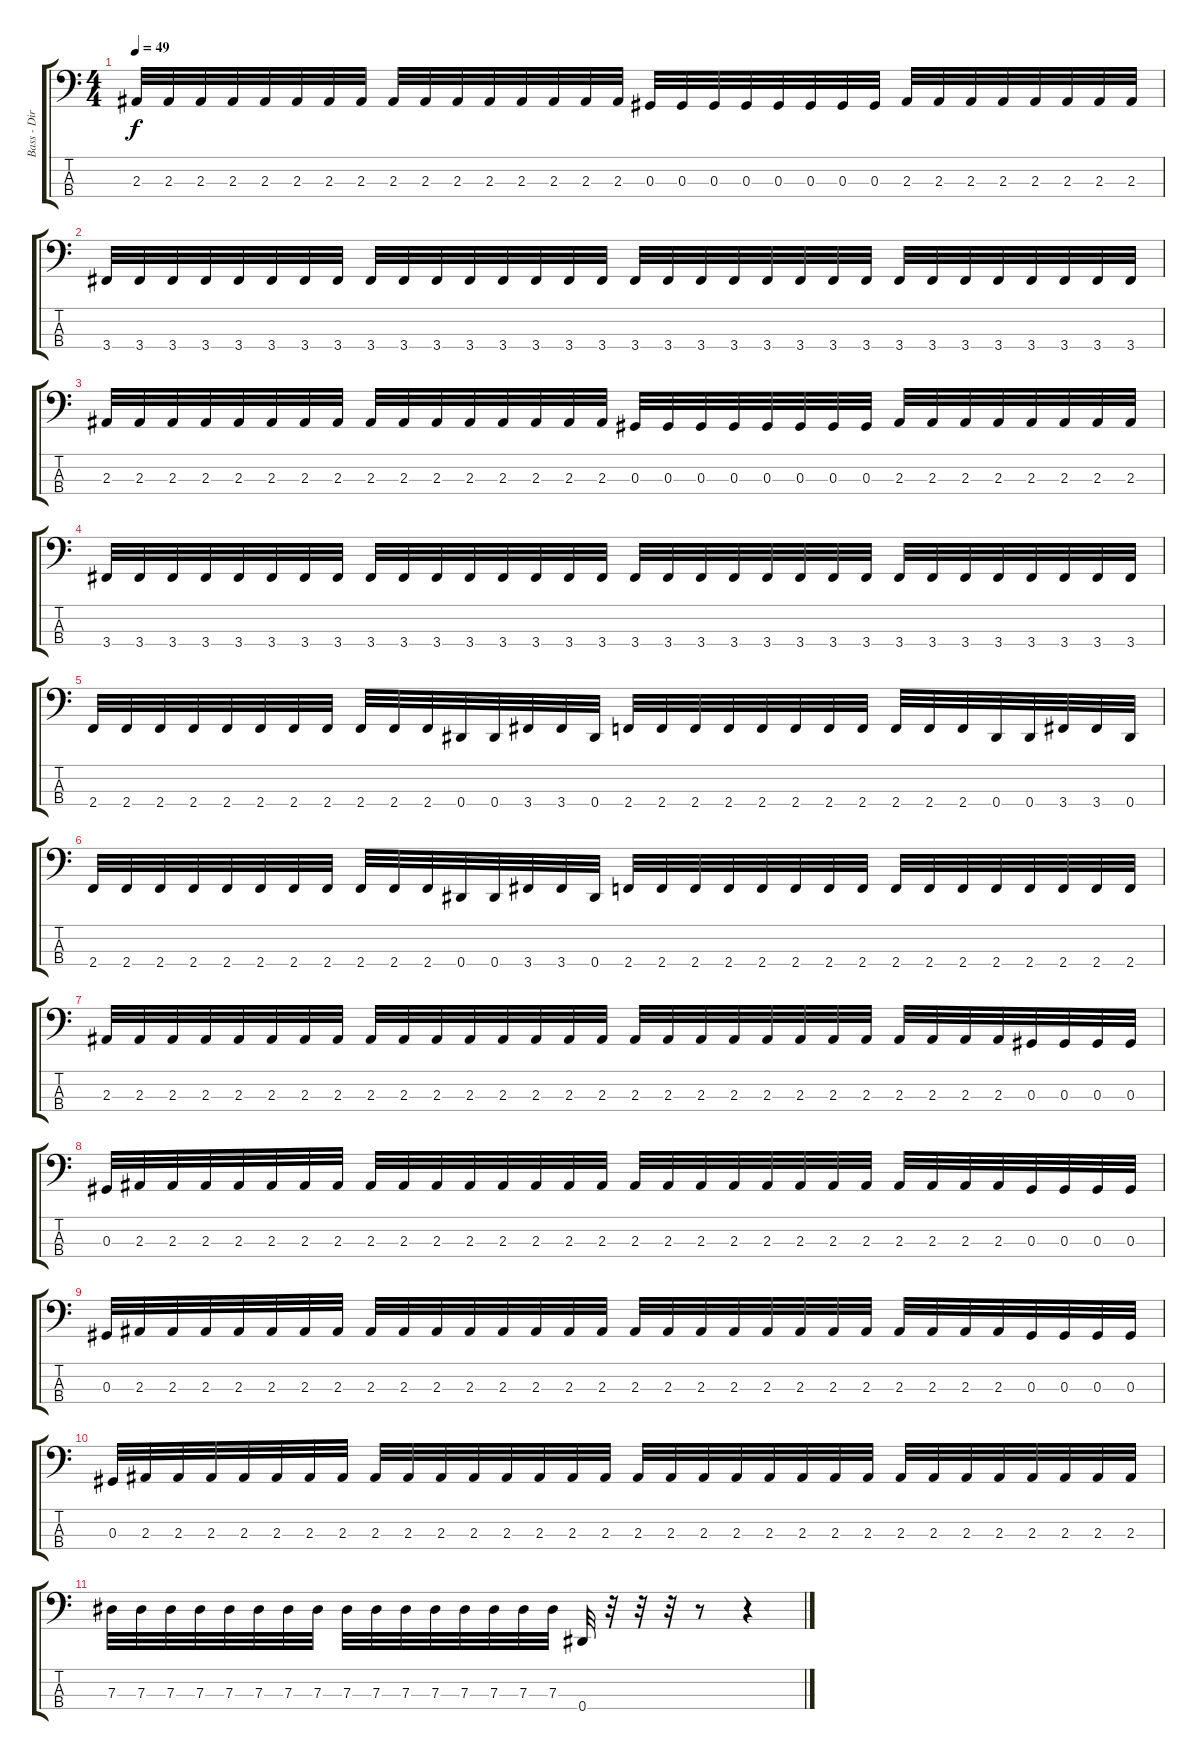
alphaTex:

\track ("Bass - Dirk Schlächter" "Bass - Dir") {instrument acousticguitarsteel}
\staff {score tabs}
\tuning (Gb2 Db2 Ab1 Eb1) {hide}
\ts (4 4)
\tempo 49
\clef f4
\ks c
2.3.32{dy f} 2.3.32 2.3.32 2.3.32 2.3.32 2.3.32 2.3.32 2.3.32 2.3.32 2.3.32 2.3.32 2.3.32 2.3.32 2.3.32 2.3.32 2.3.32 0.3.32 0.3.32 0.3.32 0.3.32 0.3.32 0.3.32 0.3.32 0.3.32 2.3.32 2.3.32 2.3.32 2.3.32 2.3.32 2.3.32 2.3.32 2.3.32 |
3.4.32 3.4.32 3.4.32 3.4.32 3.4.32 3.4.32 3.4.32 3.4.32 3.4.32 3.4.32 3.4.32 3.4.32 3.4.32 3.4.32 3.4.32 3.4.32 3.4.32 3.4.32 3.4.32 3.4.32 3.4.32 3.4.32 3.4.32 3.4.32 3.4.32 3.4.32 3.4.32 3.4.32 3.4.32 3.4.32 3.4.32 3.4.32 |
2.3.32 2.3.32 2.3.32 2.3.32 2.3.32 2.3.32 2.3.32 2.3.32 2.3.32 2.3.32 2.3.32 2.3.32 2.3.32 2.3.32 2.3.32 2.3.32 0.3.32 0.3.32 0.3.32 0.3.32 0.3.32 0.3.32 0.3.32 0.3.32 2.3.32 2.3.32 2.3.32 2.3.32 2.3.32 2.3.32 2.3.32 2.3.32 |
3.4.32 3.4.32 3.4.32 3.4.32 3.4.32 3.4.32 3.4.32 3.4.32 3.4.32 3.4.32 3.4.32 3.4.32 3.4.32 3.4.32 3.4.32 3.4.32 3.4.32 3.4.32 3.4.32 3.4.32 3.4.32 3.4.32 3.4.32 3.4.32 3.4.32 3.4.32 3.4.32 3.4.32 3.4.32 3.4.32 3.4.32 3.4.32 |
2.4.32 2.4.32 2.4.32 2.4.32 2.4.32 2.4.32 2.4.32 2.4.32 2.4.32 2.4.32 2.4.32 0.4.32 0.4.32 3.4.32 3.4.32 0.4.32 2.4.32 2.4.32 2.4.32 2.4.32 2.4.32 2.4.32 2.4.32 2.4.32 2.4.32 2.4.32 2.4.32 0.4.32 0.4.32 3.4.32 3.4.32 0.4.32 |
2.4.32 2.4.32 2.4.32 2.4.32 2.4.32 2.4.32 2.4.32 2.4.32 2.4.32 2.4.32 2.4.32 0.4.32 0.4.32 3.4.32 3.4.32 0.4.32 2.4.32 2.4.32 2.4.32 2.4.32 2.4.32 2.4.32 2.4.32 2.4.32 2.4.32 2.4.32 2.4.32 2.4.32 2.4.32 2.4.32 2.4.32 2.4.32 |
2.3.32 2.3.32 2.3.32 2.3.32 2.3.32 2.3.32 2.3.32 2.3.32 2.3.32 2.3.32 2.3.32 2.3.32 2.3.32 2.3.32 2.3.32 2.3.32 2.3.32 2.3.32 2.3.32 2.3.32 2.3.32 2.3.32 2.3.32 2.3.32 2.3.32 2.3.32 2.3.32 2.3.32 0.3.32 0.3.32 0.3.32 0.3.32 |
0.3.32 2.3.32 2.3.32 2.3.32 2.3.32 2.3.32 2.3.32 2.3.32 2.3.32 2.3.32 2.3.32 2.3.32 2.3.32 2.3.32 2.3.32 2.3.32 2.3.32 2.3.32 2.3.32 2.3.32 2.3.32 2.3.32 2.3.32 2.3.32 2.3.32 2.3.32 2.3.32 2.3.32 0.3.32 0.3.32 0.3.32 0.3.32 |
0.3.32 2.3.32 2.3.32 2.3.32 2.3.32 2.3.32 2.3.32 2.3.32 2.3.32 2.3.32 2.3.32 2.3.32 2.3.32 2.3.32 2.3.32 2.3.32 2.3.32 2.3.32 2.3.32 2.3.32 2.3.32 2.3.32 2.3.32 2.3.32 2.3.32 2.3.32 2.3.32 2.3.32 0.3.32 0.3.32 0.3.32 0.3.32 |
0.3.32 2.3.32 2.3.32 2.3.32 2.3.32 2.3.32 2.3.32 2.3.32 2.3.32 2.3.32 2.3.32 2.3.32 2.3.32 2.3.32 2.3.32 2.3.32 2.3.32 2.3.32 2.3.32 2.3.32 2.3.32 2.3.32 2.3.32 2.3.32 2.3.32 2.3.32 2.3.32 2.3.32 2.3.32 2.3.32 2.3.32 2.3.32 |
7.3.32 7.3.32 7.3.32 7.3.32 7.3.32 7.3.32 7.3.32 7.3.32 7.3.32 7.3.32 7.3.32 7.3.32 7.3.32 7.3.32 7.3.32 7.3.32 0.4.32 r.32 r.32 r.32 r.8 r.4
